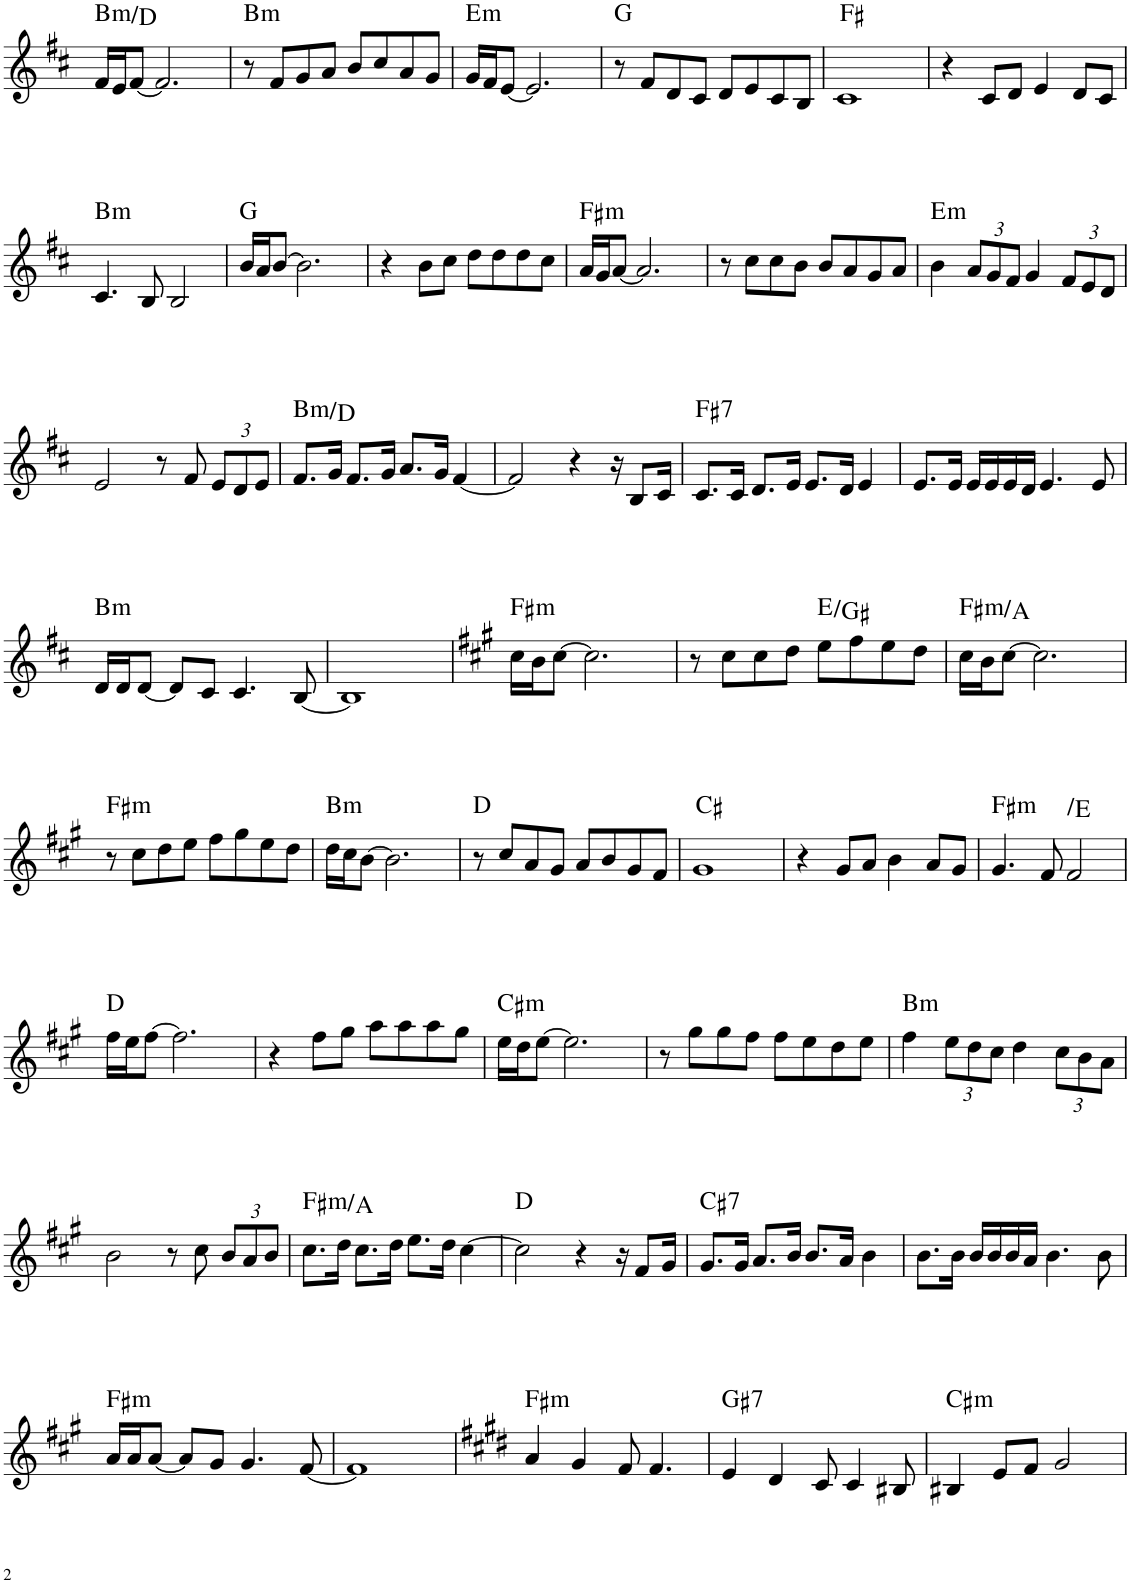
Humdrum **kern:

**kern	**harte
*part1	*part1
*staff1	*
*I"Piano	*
*I'Pno.	*
!!LO:PB:g=z
*clefG2	*
*k[f#c#]	*
*M4/4	*
=40	=40
!	!LO:H:kt=m
16f#/LL	B:min/b3
16e/J	.
[8f#/J	.
2.f#/]	.
=41	=41
!	!LO:H:kt=m
8r	B:min
8f#/L	.
8g/	.
8a/J	.
8b/L	.
8cc#/	.
8a/	.
8g/J	.
=42	=42
!	!LO:H:kt=m
16g/LL	E:min
16f#/J	.
[8e/J	.
2.e/]	.
=43	=43
8r	G:maj
8f#/L	.
8d/	.
8c#/J	.
8d/L	.
8e/	.
8c#/	.
8B/J	.
=44	=44
1c#	F#:maj
=45	=45
4r	.
8c#/L	.
8d/J	.
4e/	.
8d/L	.
8c#/J	.
!!LO:LB:g=z
=46	=46
!	!LO:H:kt=m
4.c#/	B:min
8B/	.
2B/	.
=47	=47
16b/LL	G:maj
16a/J	.
[8b/J	.
2.b\]	.
=48	=48
4r	.
8b\L	.
8cc#\J	.
8dd\L	.
8dd\	.
8dd\	.
8cc#\J	.
=49	=49
!	!LO:H:kt=m
16a/LL	F#:min
16g/J	.
[8a/J	.
2.a/]	.
=50	=50
8r	.
8cc#\L	.
8cc#\	.
8b\J	.
8b/L	.
8a/	.
8g/	.
8a/J	.
=51	=51
!	!LO:H:kt=m
4b\	E:min
*Xbrackettup	*
12a/L	.
12g/	.
12f#/J	.
4g/	.
12f#/L	.
12e/	.
12d/J	.
!!LO:LB:g=z
=52	=52
2e/	.
8r	.
8f#/	.
12e/L	.
12d/	.
12e/J	.
=53	=53
!	!LO:H:kt=m
8.f#/L	B:min/b3
16g/Jk	.
8.f#/L	.
16g/Jk	.
8.a/L	.
16g/Jk	.
[4f#/	.
=54	=54
2f#/]	.
4r	.
16r	.
8B/L	.
16c#/Jk	.
=55	=55
!	!LO:H:kt=7
8.c#/L	F#:7
16c#/Jk	.
8.d/L	.
16e/Jk	.
8.e/L	.
16d/Jk	.
4e/	.
=56	=56
8.e/L	.
16e/Jk	.
16e/LL	.
16e/	.
16e/	.
16d/JJ	.
4.e/	.
8e/	.
!!LO:LB:g=z
=57	=57
!	!LO:H:kt=m
16d/LL	B:min
16d/J	.
[8d/J	.
8d/L]	.
8c#/J	.
4.c#/	.
[8B/	.
=58	=58
1B]	.
=59	=59
*k[f#c#g#]	*
!	!LO:H:kt=m
16cc#\LL	F#:min
16b\J	.
[8cc#\J	.
2.cc#\]	.
=60	=60
8r	.
8cc#\L	.
8cc#\	.
8dd\J	.
8ee\L	E:maj/3
8ff#\	.
8ee\	.
8dd\J	.
=61	=61
!	!LO:H:kt=m
16cc#\LL	F#:min/b3
16b\J	.
[8cc#\J	.
2.cc#\]	.
!!LO:LB:g=z
=62	=62
!	!LO:H:kt=m
8r	F#:min
8cc#\L	.
8dd\	.
8ee\J	.
8ff#\L	.
8gg#\	.
8ee\	.
8dd\J	.
=63	=63
!	!LO:H:kt=m
16dd\LL	B:min
16cc#\J	.
[8b\J	.
2.b\]	.
=64	=64
8r	D:maj
8cc#/L	.
8a/	.
8g#/J	.
8a/L	.
8b/	.
8g#/	.
8f#/J	.
=65	=65
1g#	C#:maj
=66	=66
4r	.
8g#/L	.
8a/J	.
4b\	.
8a/L	.
8g#/J	.
=67	=67
!	!LO:H:kt=m
4.g#/	F#:min
8f#/	.
!	!LO:H:kt=N.C.
2f#/	N
!!LO:LB:g=z
=68	=68
16ff#\LL	D:maj
16ee\J	.
[8ff#\J	.
2.ff#\]	.
=69	=69
4r	.
8ff#\L	.
8gg#\J	.
8aa\L	.
8aa\	.
8aa\	.
8gg#\J	.
=70	=70
!	!LO:H:kt=m
16ee\LL	C#:min
16dd\J	.
[8ee\J	.
2.ee\]	.
=71	=71
8r	.
8gg#\L	.
8gg#\	.
8ff#\J	.
8ff#\L	.
8ee\	.
8dd\	.
8ee\J	.
=72	=72
!	!LO:H:kt=m
4ff#\	B:min
12ee\L	.
12dd\	.
12cc#\J	.
4dd\	.
12cc#\L	.
12b\	.
12a\J	.
!!LO:LB:g=z
=73	=73
2b\	.
8r	.
8cc#\	.
12b/L	.
12a/	.
12b/J	.
=74	=74
!	!LO:H:kt=m
8.cc#\L	F#:min/b3
16dd\Jk	.
8.cc#\L	.
16dd\Jk	.
8.ee\L	.
16dd\Jk	.
[4cc#\	.
=75	=75
2cc#\]	D:maj
4r	.
16r	.
8f#/L	.
16g#/Jk	.
=76	=76
!	!LO:H:kt=7
8.g#/L	C#:7
16g#/Jk	.
8.a/L	.
16b/Jk	.
8.b/L	.
16a/Jk	.
4b\	.
=77	=77
8.b\L	.
16b\Jk	.
16b/LL	.
16b/	.
16b/	.
16a/JJ	.
4.b\	.
8b\	.
!!LO:LB:g=z
=78	=78
!	!LO:H:kt=m
16a/LL	F#:min
16a/J	.
[8a/J	.
8a/L]	.
8g#/J	.
4.g#/	.
[8f#/	.
=79	=79
1f#]	.
=80	=80
*k[f#c#g#d#]	*
!	!LO:H:kt=m
4a/	F#:min
4g#/	.
8f#/	.
4.f#/	.
=81	=81
!	!LO:H:kt=7
4e/	G#:7
4d#/	.
8c#/	.
4c#/	.
8B#X/	.
=82	=82
!	!LO:H:kt=m
4B#X/	C#:min
8e/L	.
8f#/J	.
2g#/	.
=	=
*-	*-
